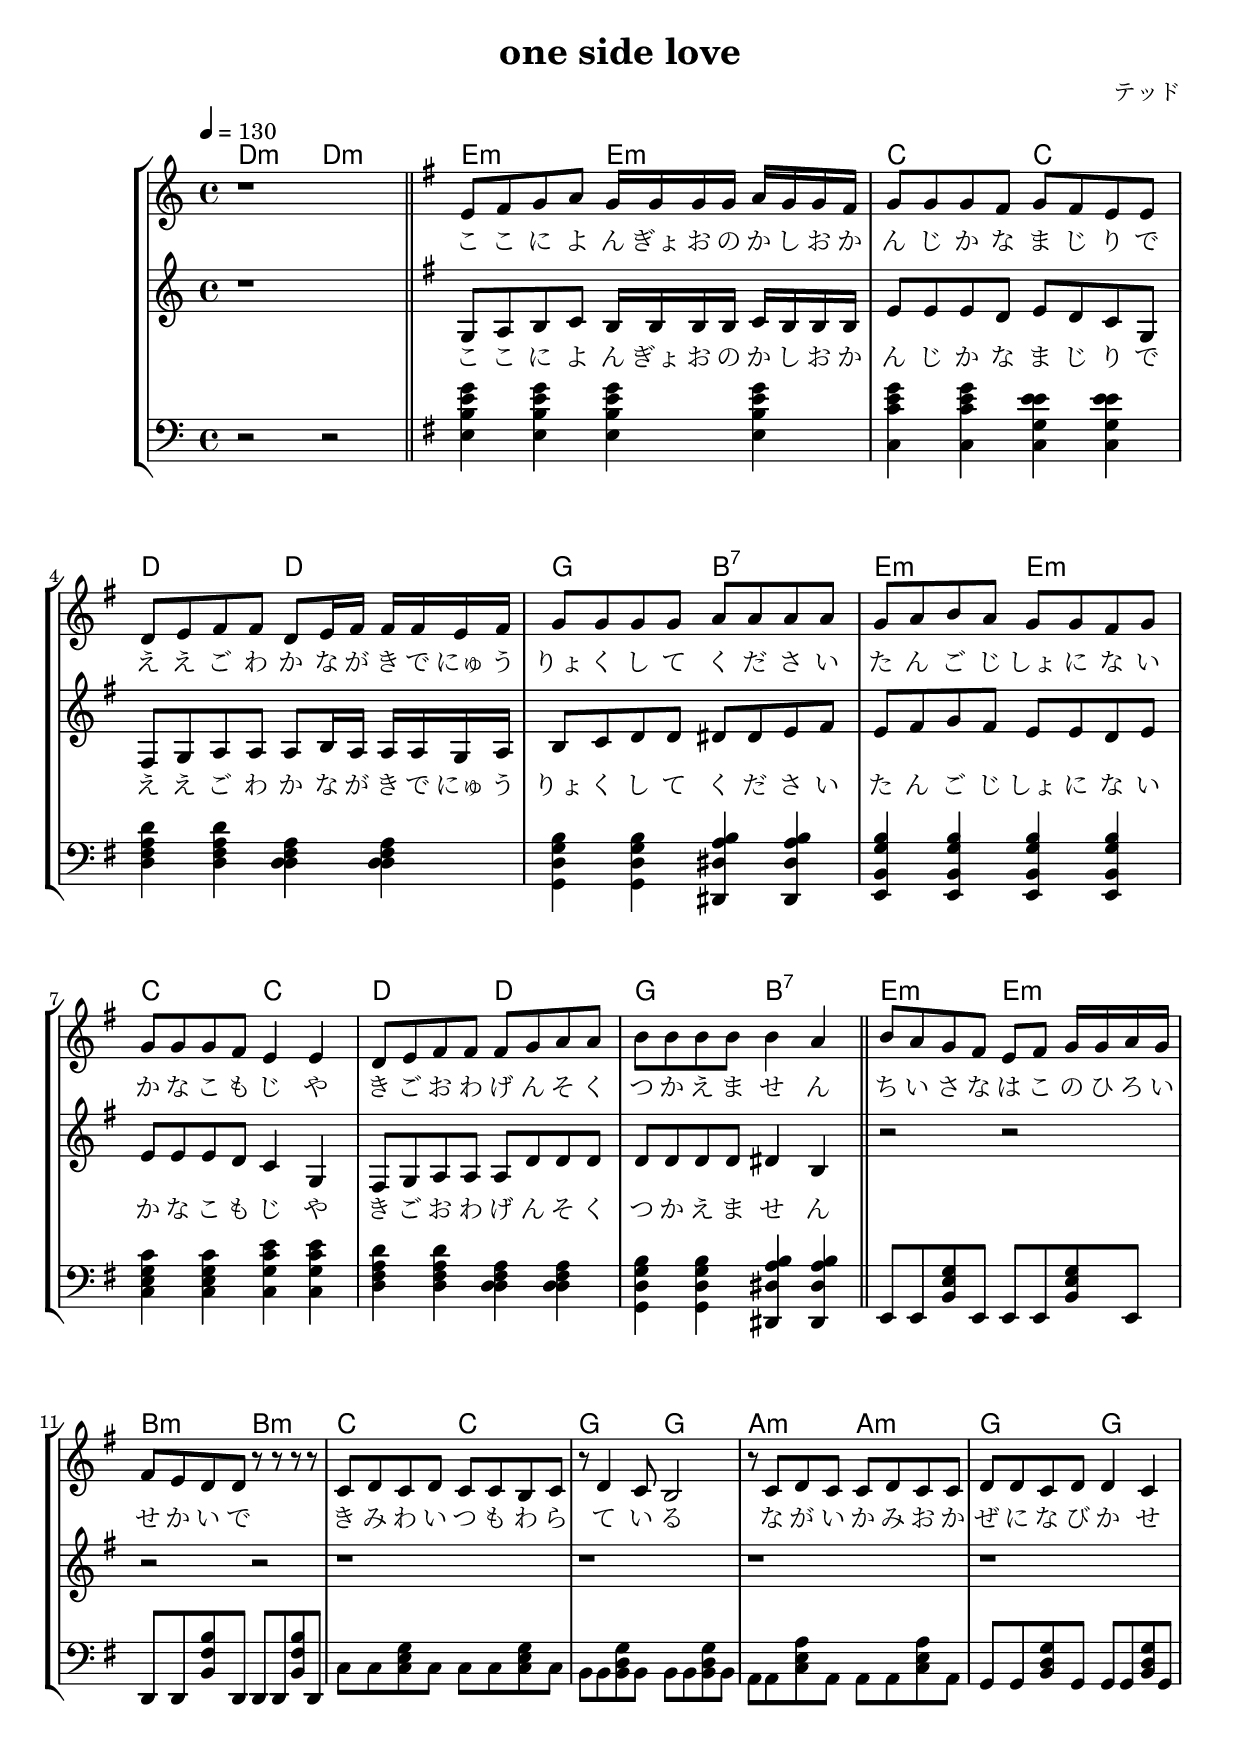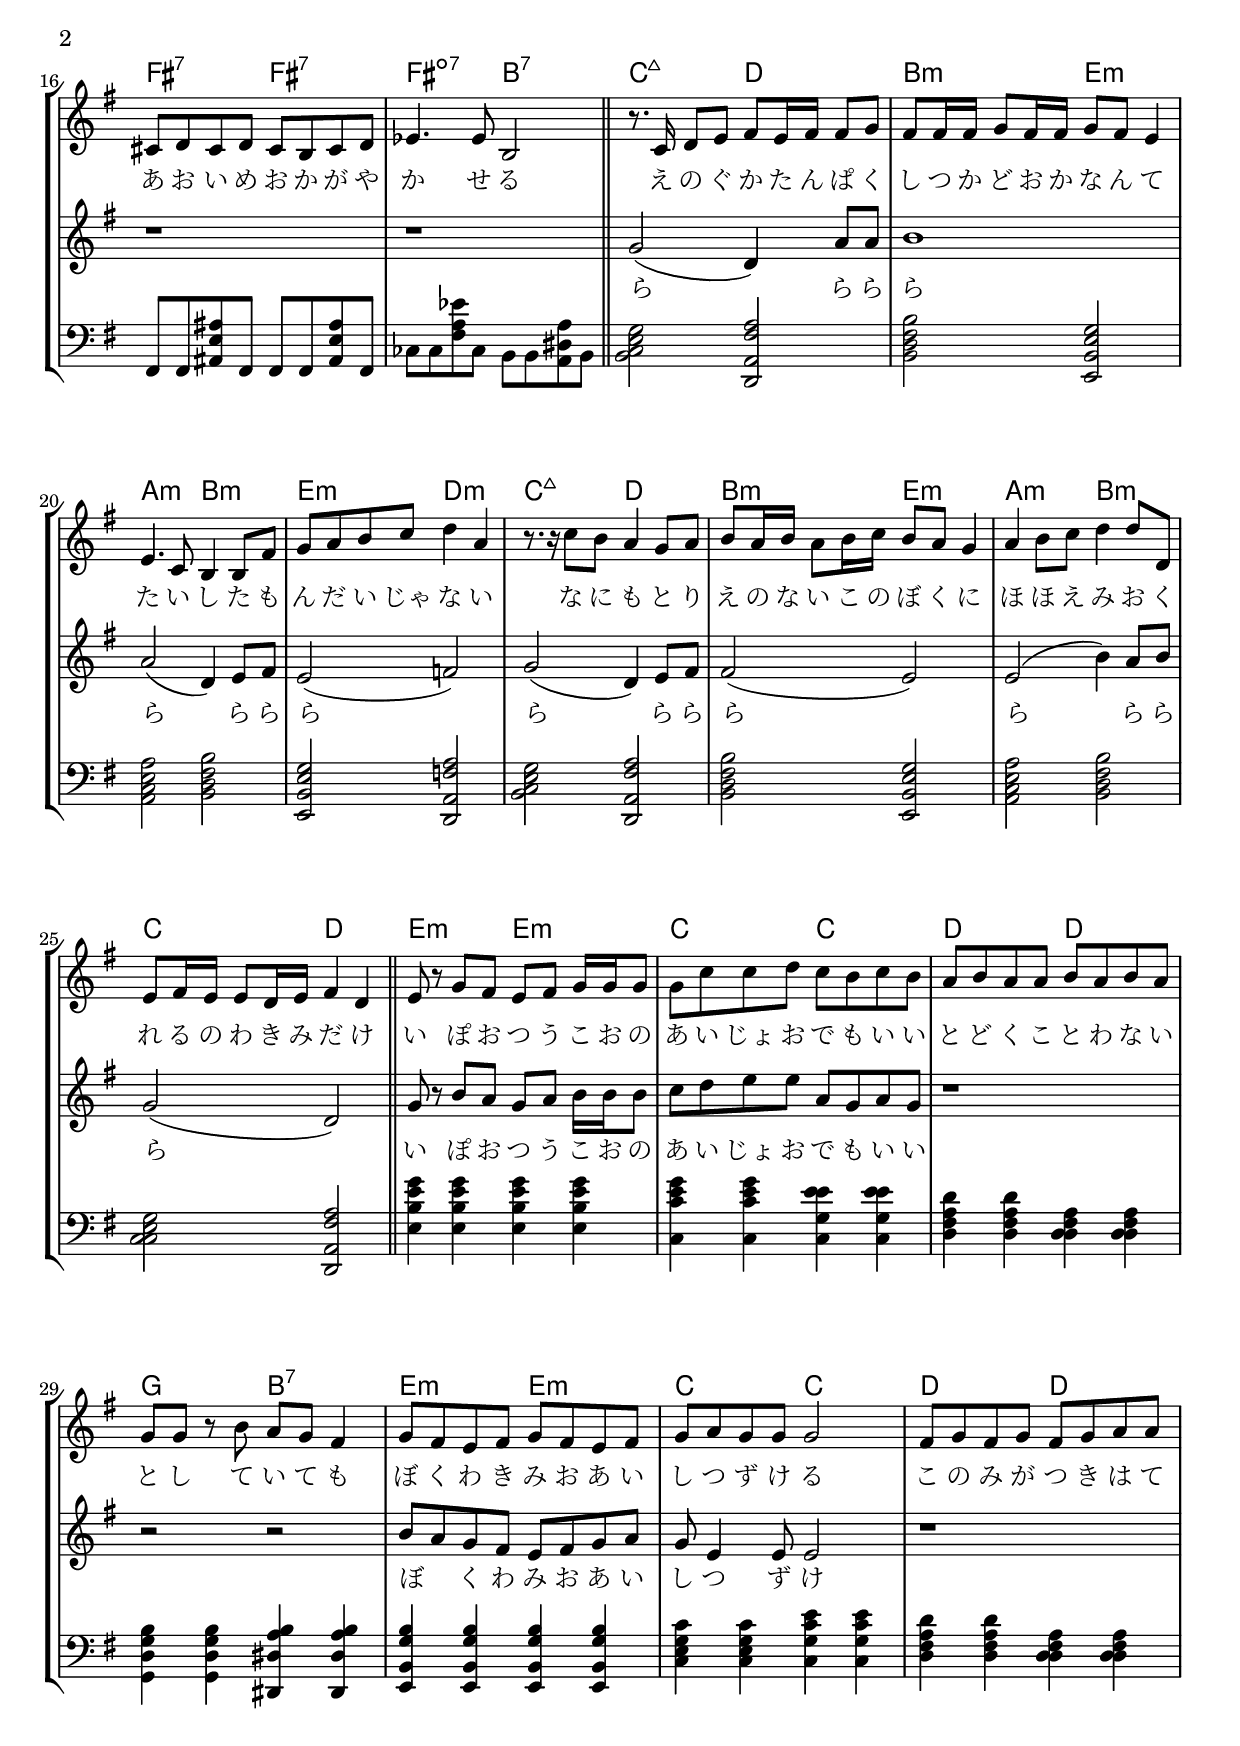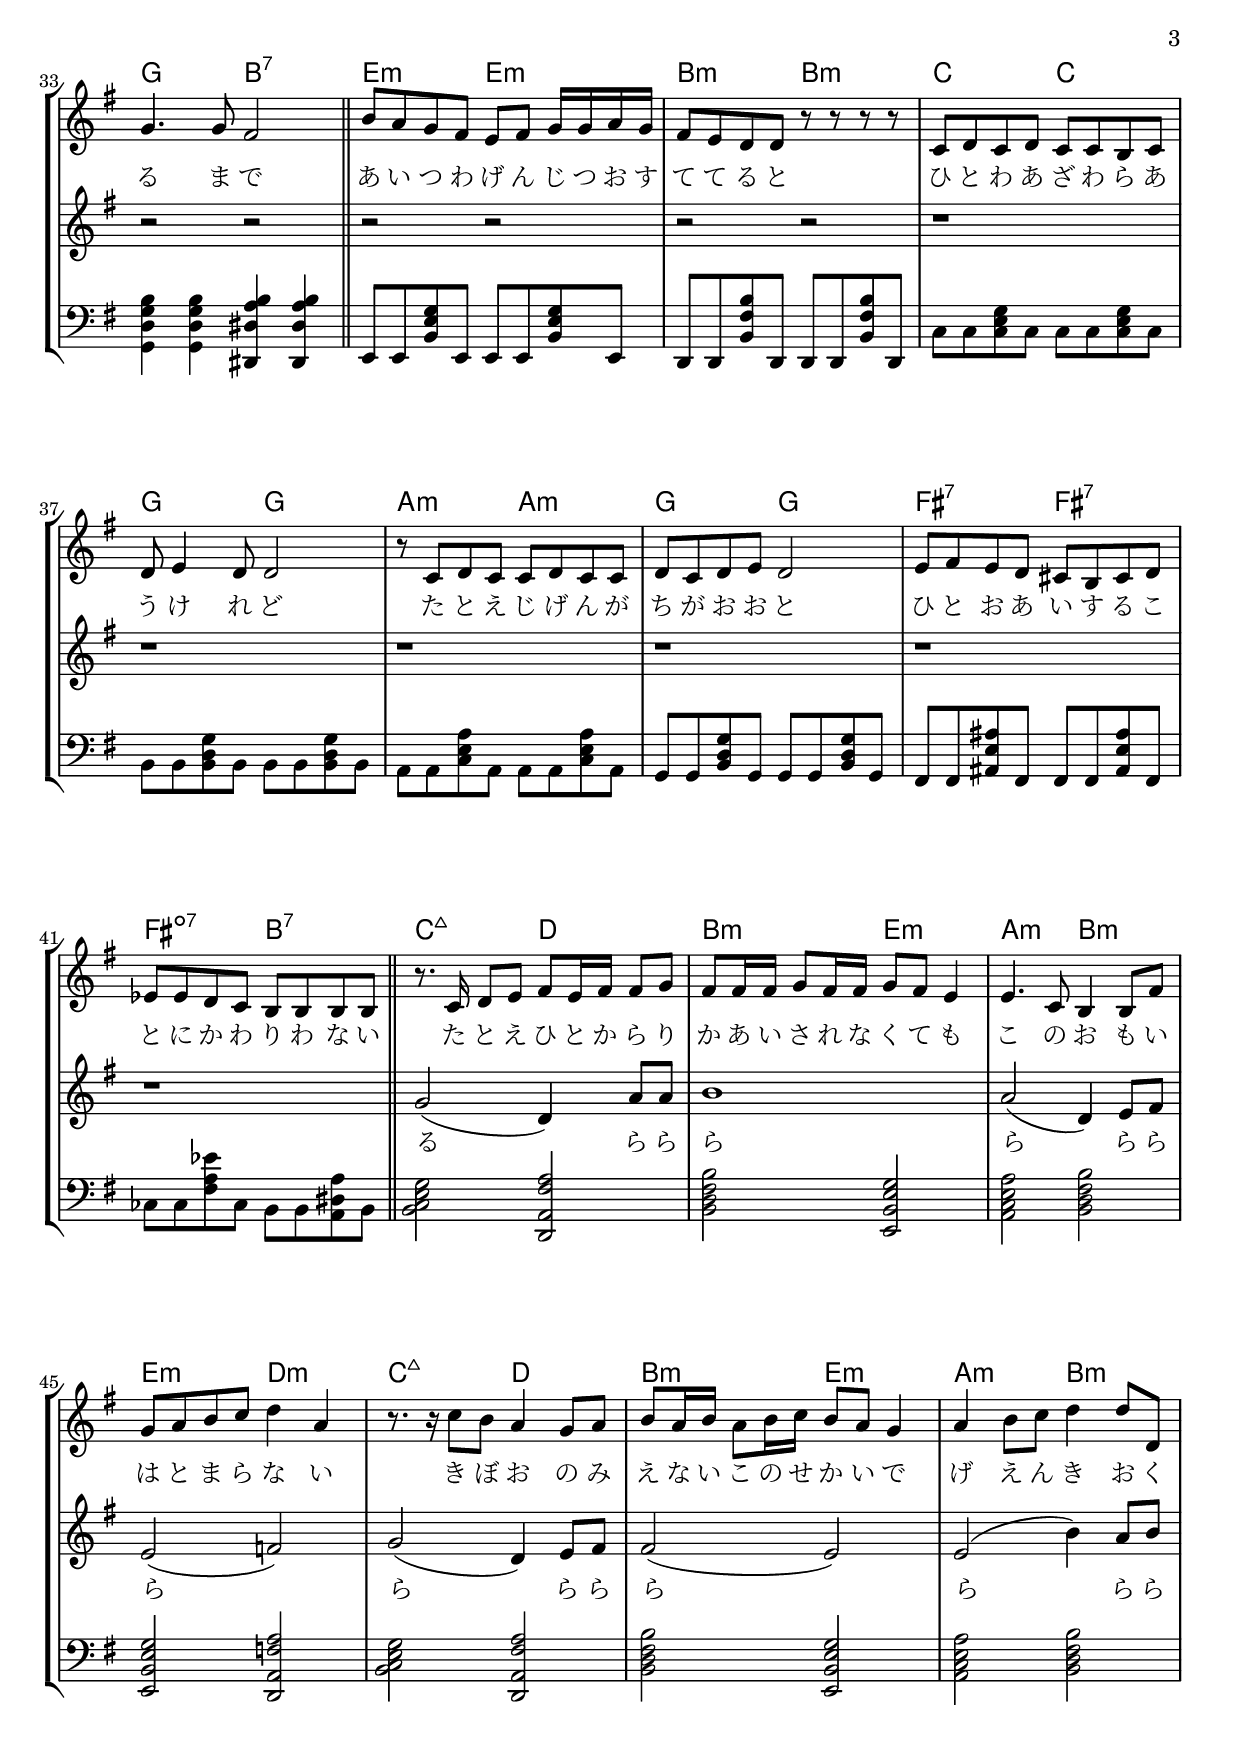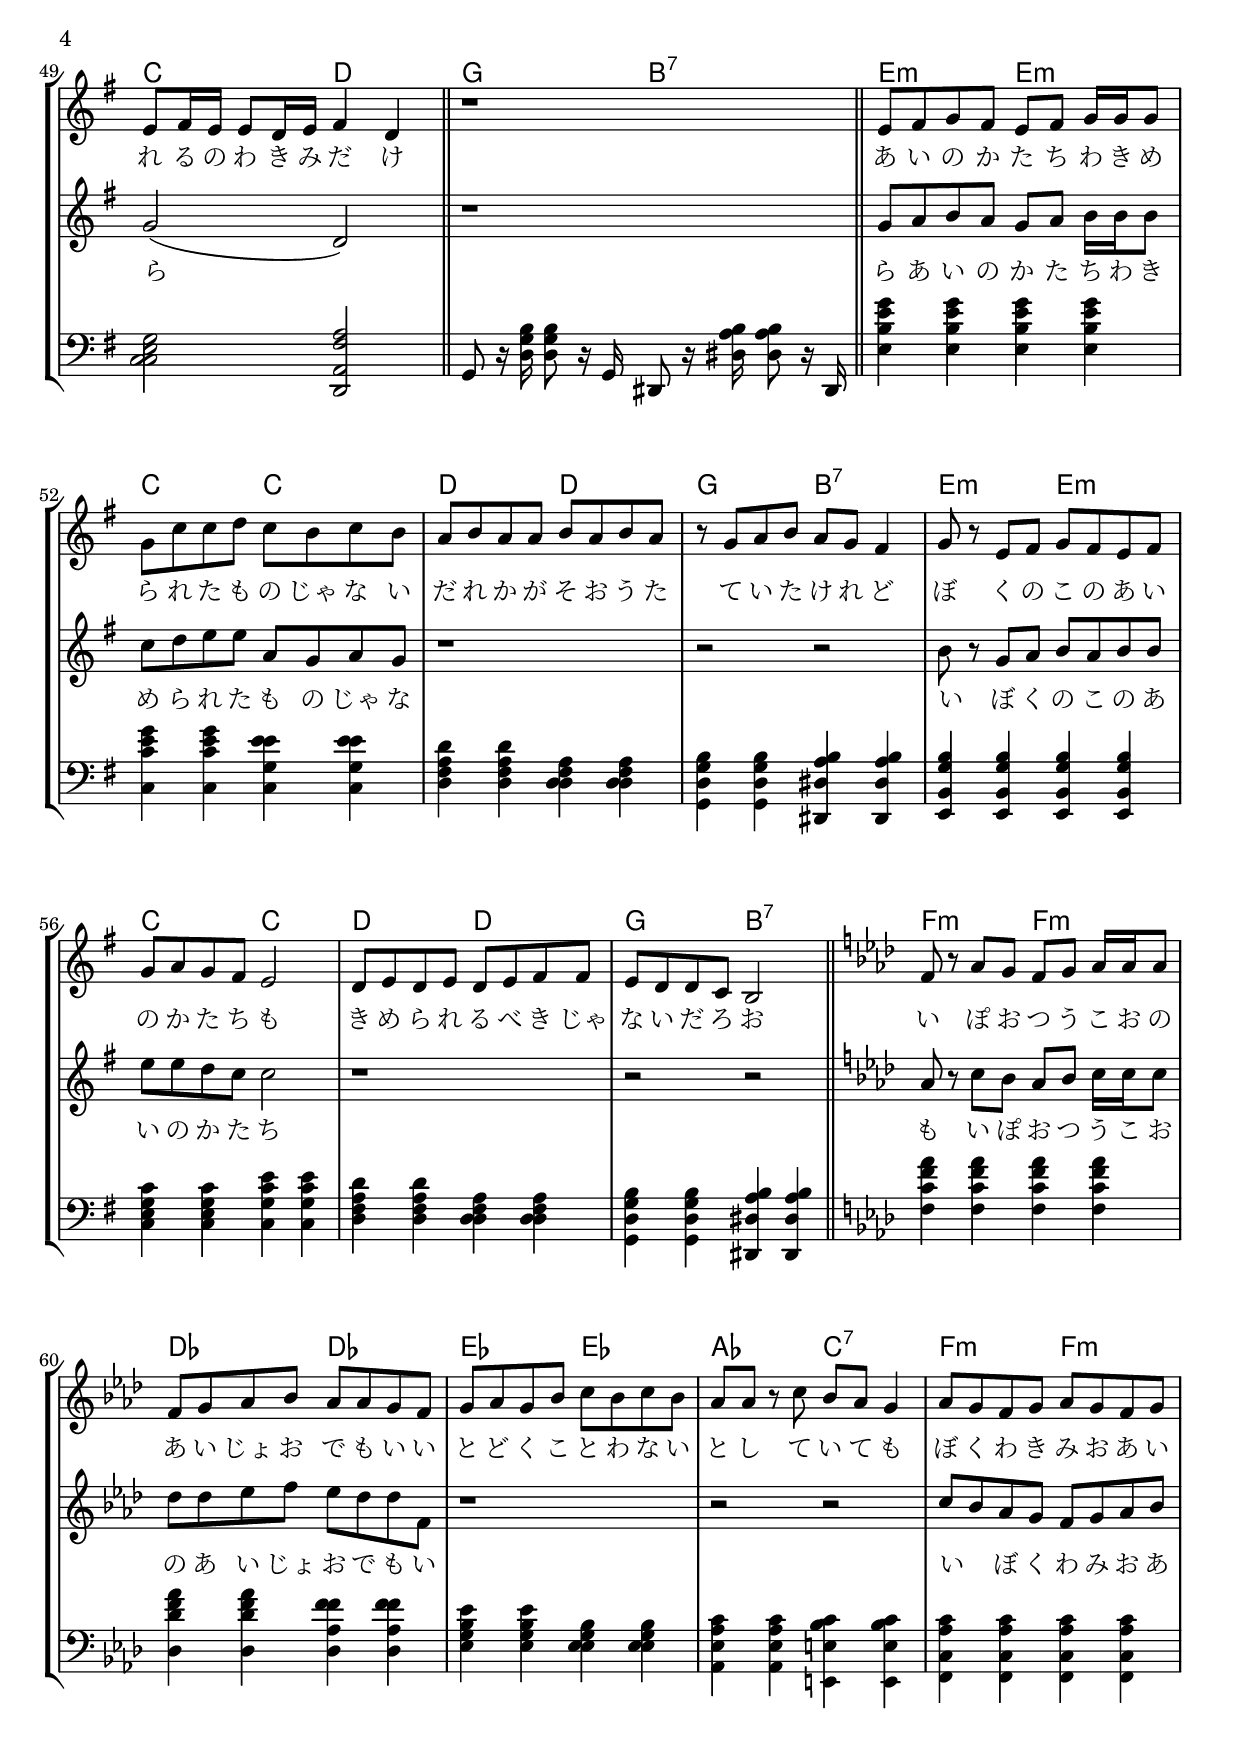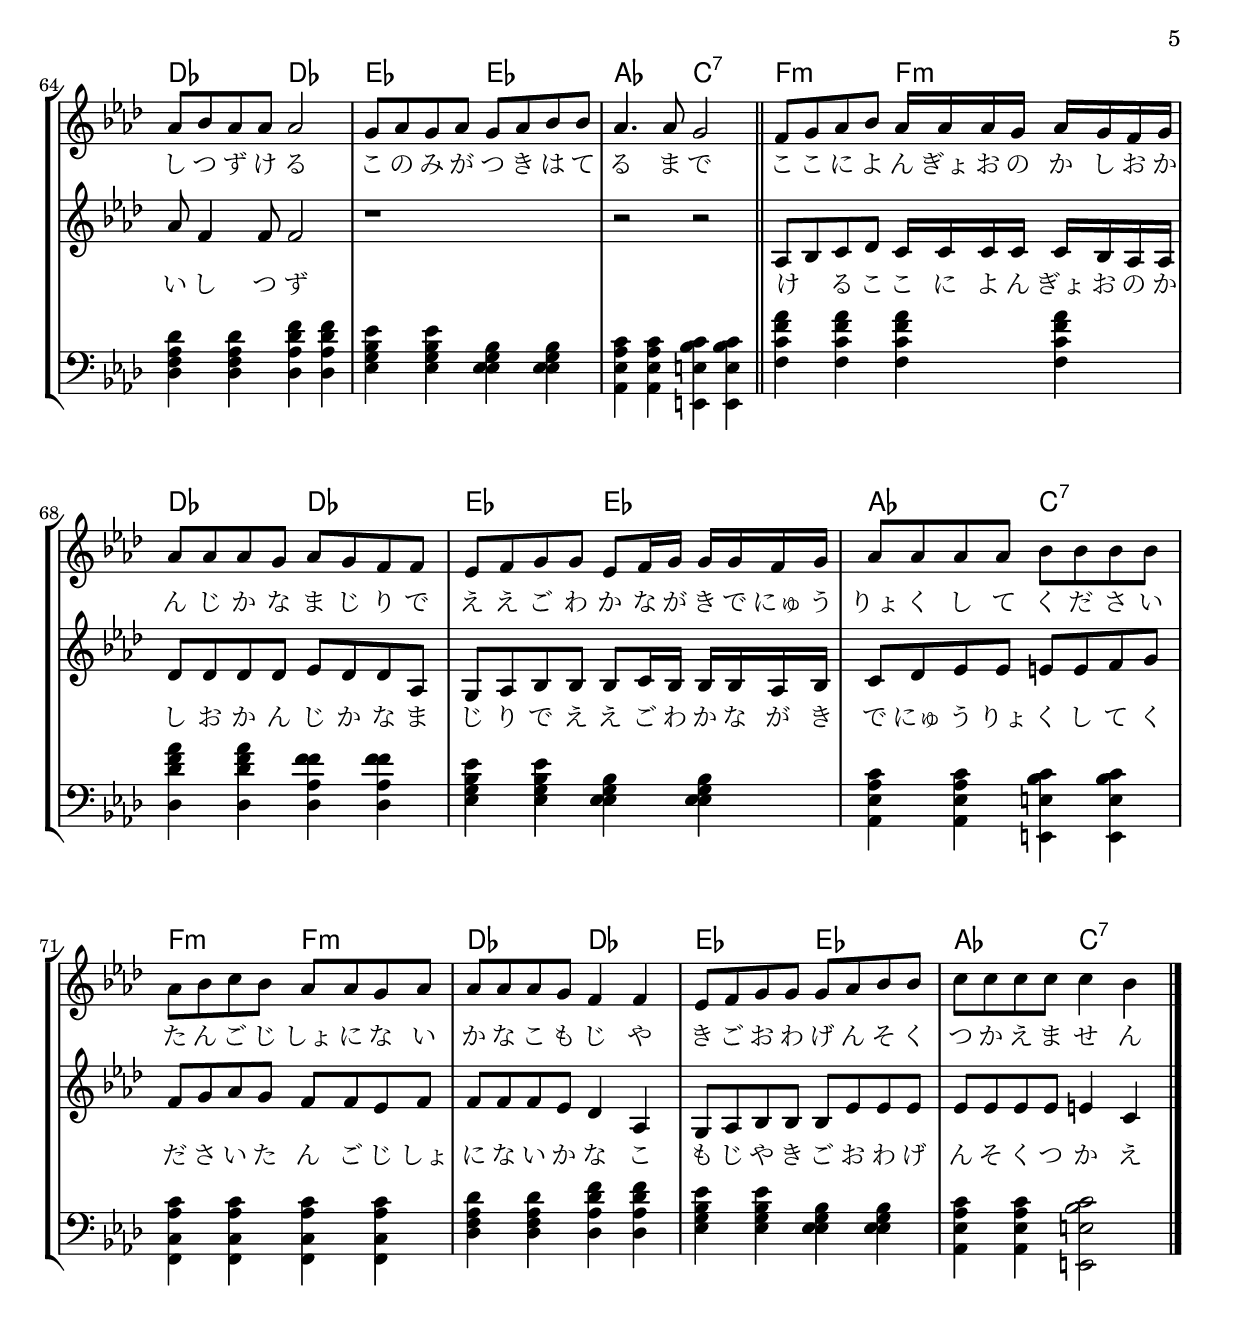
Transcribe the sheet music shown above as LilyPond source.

\version "2.12.1"

\header {
	title = \markup {"one side love"}
	composer = \markup \center-column {テッド}
}

harmony = \chordmode {
	d2:m d:m 

	e:m e:m c c d d g b:7 e:m e:m c c d d g b:7 

	e:m e:m b:m b:m c c g g a:m a:m g g fis:7 fis:7 fis:dim7 b:7 

	c:maj7 d b:m e:m a:m b:m e:m d:m c:maj7 d b:m e:m a:m b:m c d 

	e:m e:m c c d d g b:7 e:m e:m c c d d g b:7 

	e:m e:m b:m b:m c c g g a:m a:m g g fis:7 fis:7 fis:dim7 b:7 

	c:maj7 d b:m e:m a:m b:m e:m d:m c:maj7 d b:m e:m a:m b:m c d 

	g b:7 

	e:m e:m c c d d g b:7 e:m e:m c c d d g b:7 

	f:m f:m des des es es as c:7 f:m f:m des des es es as c:7 

	f:m f:m des des es es as c:7 f:m f:m des des es es as c:7 
}

melody = {
	\key c \major
	\tempo 4 = 130
	r1   
	\set Staff.midiInstrument = #"Dulcimer"
		\key g \major
e'8  fis'8  g'8  a'8  g'16  g'16  g'16  g'16  a'16  g'16  g'16  fis'16 
	g'8  g'8  g'8  fis'8  g'8  fis'8  e'8  e'8 
	d'8  e'8  fis'8  fis'8  d'8  e'16  fis'16  fis'16  fis'16  e'16  fis'16 
	g'8  g'8  g'8  g'8  a'8  a'8  a'8  a'8 
	g'8  a'8  b'8  a'8  g'8  g'8  fis'8  g'8 
	g'8  g'8  g'8  fis'8  e'4  e'4 
	d'8  e'8  fis'8  fis'8  fis'8  g'8  a'8  a'8 
	b'8  b'8  b'8  b'8  b'4  a'4
	\set Staff.midiInstrument = #"mmi0.42"
	b'8  a'8  g'8  fis'8  e'8  fis'8  g'16  g'16  a'16  g'16 
	fis'8  e'8  d'8  d'8  r8  r8  r8  r8 
	c'8  d'8  c'8  d'8  c'8  c'8  b8  c'8 
	r8  d'4  c'8  b2 
	r8  c'8  d'8  c'8  c'8  d'8  c'8  c'8 
	d'8  d'8  c'8  d'8  d'4  c'4 
	cis'8  d'8  cis'8  d'8  cis'8  b8  cis'8  d'8 
	es'4.  es'8  b2
	\set Staff.midiInstrument = #"mmi0.42"
	r8.  c'16  d'8  e'8  fis'8  e'16  fis'16  fis'8  g'8 
	fis'8  fis'16  fis'16  g'8  fis'16  fis'16  g'8  fis'8  e'4 
	e'4.  c'8  b4  b8  fis'8 
	g'8  a'8  b'8  c''8  d''4  a'4 
	r8.  r16  c''8  b'8  a'4  g'8  a'8 
	b'8  a'16  b'16  a'8  b'16  c''16  b'8  a'8  g'4 
	a'4  b'8  c''8  d''4  d''8  d'8 
	e'8  fis'16  e'16  e'8  d'16  e'16  fis'4  d'4
	\set Staff.midiInstrument = #"mmi0.42"
	e'8  r8  g'8  fis'8  e'8  fis'8  g'16  g'16  g'8 
	g'8  c''8  c''8  d''8  c''8  b'8  c''8  b'8 
	a'8  b'8  a'8  a'8  b'8  a'8  b'8  a'8 
	g'8  g'8  r8  b'8  a'8  g'8  fis'4 
	g'8  fis'8  e'8  fis'8  g'8  fis'8  e'8  fis'8 
	g'8  a'8  g'8  g'8  g'2 
	fis'8  g'8  fis'8  g'8  fis'8  g'8  a'8  a'8 
	g'4.  g'8  fis'2
	\set Staff.midiInstrument = #"mmi0.42"
	b'8  a'8  g'8  fis'8  e'8  fis'8  g'16  g'16  a'16  g'16 
	fis'8  e'8  d'8  d'8  r8  r8  r8  r8 
	c'8  d'8  c'8  d'8  c'8  c'8  b8  c'8 
	d'8  e'4  d'8  d'2 
	r8  c'8  d'8  c'8  c'8  d'8  c'8  c'8 
	d'8  c'8  d'8  e'8  d'2 
	e'8  fis'8  e'8  d'8  cis'8  b8  cis'8  d'8 
	es'8  es'8  d'8  c'8  b8  b8  b8  b8
	\set Staff.midiInstrument = #"mmi0.42"
	r8.  c'16  d'8  e'8  fis'8  e'16  fis'16  fis'8  g'8 
	fis'8  fis'16  fis'16  g'8  fis'16  fis'16  g'8  fis'8  e'4 
	e'4.  c'8  b4  b8  fis'8 
	g'8  a'8  b'8  c''8  d''4  a'4 
	r8.  r16  c''8  b'8  a'4  g'8  a'8 
	b'8  a'16  b'16  a'8  b'16  c''16  b'8  a'8  g'4 
	a'4  b'8  c''8  d''4  d''8  d'8 
	e'8  fis'16  e'16  e'8  d'16  e'16  fis'4  d'4
	r1   
	\set Staff.midiInstrument = #"mmi0.42"
	e'8  fis'8  g'8  fis'8  e'8  fis'8  g'16  g'16  g'8 
	g'8  c''8  c''8  d''8  c''8  b'8  c''8  b'8 
	a'8  b'8  a'8  a'8  b'8  a'8  b'8  a'8 
	r8  g'8  a'8  b'8  a'8  g'8  fis'4 
	g'8  r8  e'8  fis'8  g'8  fis'8  e'8  fis'8 
	g'8  a'8  g'8  fis'8  e'2 
	d'8  e'8  d'8  e'8  d'8  e'8  fis'8  fis'8 
	e'8  d'8  d'8  c'8  b2
	\set Staff.midiInstrument = #"mmi0.42"
		\key as \major
f'8  r8  as'8  g'8  f'8  g'8  as'16  as'16  as'8 
	f'8  g'8  as'8  bes'8  as'8  as'8  g'8  f'8 
	g'8  as'8  g'8  bes'8  c''8  bes'8  c''8  bes'8 
	as'8  as'8  r8  c''8  bes'8  as'8  g'4 
	as'8  g'8  f'8  g'8  as'8  g'8  f'8  g'8 
	as'8  bes'8  as'8  as'8  as'2 
	g'8  as'8  g'8  as'8  g'8  as'8  bes'8  bes'8 
	as'4.  as'8  g'2
	\set Staff.midiInstrument = #"Dulcimer"
	f'8  g'8  as'8  bes'8  as'16  as'16  as'16  g'16  as'16  g'16  f'16  g'16 
	as'8  as'8  as'8  g'8  as'8  g'8  f'8  f'8 
	es'8  f'8  g'8  g'8  es'8  f'16  g'16  g'16  g'16  f'16  g'16 
	as'8  as'8  as'8  as'8  bes'8  bes'8  bes'8  bes'8 
	as'8  bes'8  c''8  bes'8  as'8  as'8  g'8  as'8 
	as'8  as'8  as'8  g'8  f'4  f'4 
	es'8  f'8  g'8  g'8  g'8  as'8  bes'8  bes'8 
	c''8  c''8  c''8  c''8  c''4  bes'4
	\bar "|."
}

words = \lyricmode {
	
	こ  こ  に  よ  ん  ぎょ  お  の  か  し  お  か  ん  じ  か  な  ま  じ  り  で  え  え  ご  わ  か  な  が  き  で  にゅ  う  りょ  く  し  て  く  だ  さ  い  た  ん  ご  じ  しょ  に  な  い  か  な  こ  も  じ  や  き  ご  お  わ  げ  ん  そ  く  つ  か  え  ま  せ  ん  
	ち  い  さ  な  は  こ  の  ひ  ろ  い  せ  か  い  で  き  み  わ  い  つ  も  わ  ら  て  い  る  な  が  い  か  み  お  か  ぜ  に  な  び  か  せ  あ  お  い  め  お  か  が  や  か  せ  る  
	え  の  ぐ  か  た  ん  ぱ  く  し  つ  か  ど  お  か  な  ん  て  た  い  し  た  も  ん  だ  い  じゃ  な  い  な  に  も  と  り  え  の  な  い  こ  の  ぼ  く  に  ほ  ほ  え  み  お  く  れ  る  の  わ  き  み  だ  け  
	い  ぽ  お  つ  う  こ  お  の  あ  い  じょ  お  で  も  い  い  と  ど  く  こ  と  わ  な  い  と  し  て  い  て  も  ぼ  く  わ  き  み  お  あ  い  し  つ  ず  け  る  こ  の  み  が  つ  き  は  て  る  ま  で  
	あ  い  つ  わ  げ  ん  じ  つ  お  す  て  て  る  と  ひ  と  わ  あ  ざ  わ  ら  あ  う  け  れ  ど  た  と  え  じ  げ  ん  が  ち  が  お  お  と  ひ  と  お  あ  い  す  る  こ  と  に  か  わ  り  わ  な  い  
	た  と  え  ひ  と  か  ら  り  か  あ  い  さ  れ  な  く  て  も  こ  の  お  も  い  は  と  ま  ら  な  い  き  ぼ  お  の  み  え  な  い  こ  の  せ  か  い  で  げ  え  ん  き  お  く  れ  る  の  わ  き  み  だ  け  
	
	あ  い  の  か  た  ち  わ  き  め  ら  れ  た  も  の  じゃ  な  い  だ  れ  か  が  そ  お  う  た  て  い  た  け  れ  ど  ぼ  く  の  こ  の  あ  い  の  か  た  ち  も  き  め  ら  れ  る  べ  き  じゃ  な  い  だ  ろ  お  
	い  ぽ  お  つ  う  こ  お  の  あ  い  じょ  お  で  も  い  い  と  ど  く  こ  と  わ  な  い  と  し  て  い  て  も  ぼ  く  わ  き  み  お  あ  い  し  つ  ず  け  る  こ  の  み  が  つ  き  は  て  る  ま  で  
	こ  こ  に  よ  ん  ぎょ  お  の  か  し  お  か  ん  じ  か  な  ま  じ  り  で  え  え  ご  わ  か  な  が  き  で  にゅ  う  りょ  く  し  て  く  だ  さ  い  た  ん  ご  じ  しょ  に  な  い  か  な  こ  も  じ  や  き  ご  お  わ  げ  ん  そ  く  つ  か  え  ま  せ  ん  
}

secondmelody = {
	\key c \major
	\tempo 4 = 130
	r1   
	\set Staff.midiInstrument = #"Dulcimer"
		\key g \major
g8  a8  b8  c'8  b16  b16  b16  b16  c'16  b16  b16  b16 
	e'8  e'8  e'8  d'8  e'8  d'8  c'8  g8 
	fis8  g8  a8  a8  a8  b16  a16  a16  a16  g16  a16 
	b8  c'8  d'8  d'8  dis'8  dis'8  e'8  fis'8 
	e'8  fis'8  g'8  fis'8  e'8  e'8  d'8  e'8 
	e'8  e'8  e'8  d'8  c'4  g4 
	fis8  g8  a8  a8  a8  d'8  d'8  d'8 
	d'8  d'8  d'8  d'8  dis'4  b4
	\set Staff.midiInstrument = #"mmi0.42"
	r2  r2~ 
	r2  r2
	r1 r1 r1 r1 r1 r1 	\set Staff.midiInstrument = #"Violin"
	g'2  (d'4)  a'8  a'8 
	b'1 
	a'2  (d'4)  e'8  fis'8 
	e'2  (f'2) 
	g'2  (d'4)  e'8  fis'8 
	fis'2  (e'2) 
	e'2  (b'4)  a'8  b'8 
	g'2  (d'2)
	\set Staff.midiInstrument = #"fss0.35"
	g'8  r8  b'8  a'8  g'8  a'8  b'16  b'16  b'8 
	c''8  d''8  e''8  e''8  a'8  g'8  a'8  g'8 
	r1~ 
	r2  r2 
	b'8  a'8  g'8  fis'8  e'8  fis'8  g'8  a'8 
	g'8  e'4  e'8  e'2 
	r1~ 
	r2  r2
	\set Staff.midiInstrument = #"mmi0.42"
	r2  r2~ 
	r2  r2
	r1 r1 r1 r1 r1 r1 	\set Staff.midiInstrument = #"Violin"
	g'2  (d'4)  a'8  a'8 
	b'1 
	a'2  (d'4)  e'8  fis'8 
	e'2  (f'2) 
	g'2  (d'4)  e'8  fis'8 
	fis'2  (e'2) 
	e'2  (b'4)  a'8  b'8 
	g'2  (d'2)
	r1   
	\set Staff.midiInstrument = #"fss0.35"
	g'8  a'8  b'8  a'8  g'8  a'8  b'16  b'16  b'8 
	c''8  d''8  e''8  e''8  a'8  g'8  a'8  g'8 
	r1~ 
	r2  r2 
	b'8  r8  g'8  a'8  b'8  a'8  b'8  b'8 
	e''8  e''8  d''8  c''8  c''2 
	r1 
	r2  r2
	\set Staff.midiInstrument = #"fss0.35"
		\key as \major
as'8  r8  c''8  bes'8  as'8  bes'8  c''16  c''16  c''8 
	des''8  des''8  es''8  f''8  es''8  des''8  des''8  f'8 
	r1~ 
	r2  r2 
	c''8  bes'8  as'8  g'8  f'8  g'8  as'8  bes'8 
	as'8  f'4  f'8  f'2 
	r1~ 
	r2  r2
	\set Staff.midiInstrument = #"Dulcimer"
	as8  bes8  c'8  des'8  c'16  c'16  c'16  c'16  c'16  bes16  as16  as16 
	des'8  des'8  des'8  des'8  es'8  des'8  des'8  as8 
	g8  as8  bes8  bes8  bes8  c'16  bes16  bes16  bes16  as16  bes16 
	c'8  des'8  es'8  es'8  e'8  e'8  f'8  g'8 
	f'8  g'8  as'8  g'8  f'8  f'8  es'8  f'8 
	f'8  f'8  f'8  es'8  des'4  as4 
	g8  as8  bes8  bes8  bes8  es'8  es'8  es'8 
	es'8  es'8  es'8  es'8  e'4  c'4
	\bar "|."
}

secondwords = \lyricmode {
	
	こ  こ  に  よ  ん  ぎょ  お  の  か  し  お  か  ん  じ  か  な  ま  じ  り  で  え  え  ご  わ  か  な  が  き  で  にゅ  う  りょ  く  し  て  く  だ  さ  い  た  ん  ご  じ  しょ  に  な  い  か  な  こ  も  じ  や  き  ご  お  わ  げ  ん  そ  く  つ  か  え  ま  せ  ん  
	
	ら  ら  ら  ら  ら  ら  ら  ら  ら  ら  ら  ら  ら  ら  ら  ら  
	い  ぽ  お  つ  う  こ  お  の  あ  い  じょ  お  で  も  い  い  ぼ  く  わ  み  お  あ  い  し  つ  ず  け  る  
	
	ら  ら  ら  ら  ら  ら  ら  ら  ら  ら  ら  ら  ら  ら  ら  ら  
	
	あ  い  の  か  た  ち  わ  き  め  ら  れ  た  も  の  じゃ  な  い  ぼ  く  の  こ  の  あ  い  の  か  た  ち  も  
	い  ぽ  お  つ  う  こ  お  の  あ  い  じょ  お  で  も  い  い  ぼ  く  わ  み  お  あ  い  し  つ  ず  け  る  
	こ  こ  に  よ  ん  ぎょ  お  の  か  し  お  か  ん  じ  か  な  ま  じ  り  で  え  え  ご  わ  か  な  が  き  で  にゅ  う  りょ  く  し  て  く  だ  さ  い  た  ん  ご  じ  しょ  に  な  い  か  な  こ  も  じ  や  き  ご  お  わ  げ  ん  そ  く  つ  か  え  ま  せ  ん  
}

tempochange = {
	\tempo 4 = 130
	r1 \bar "||"
	\tempo 4 = 130
	r1 | r1 | r1 | r1 | r1 | r1 | r1 | r1 \bar "||"
	\tempo 4 = 130
	r1 | r1 | r1 | r1 | r1 | r1 | r1 | r1 \bar "||"
	\tempo 4 = 130
	r1 | r1 | r1 | r1 | r1 | r1 | r1 | r1 \bar "||"
	\tempo 4 = 130
	r1 | r1 | r1 | r1 | r1 | r1 | r1 | r1 \bar "||"
	\tempo 4 = 130
	r1 | r1 | r1 | r1 | r1 | r1 | r1 | r1 \bar "||"
	\tempo 4 = 130
	r1 | r1 | r1 | r1 | r1 | r1 | r1 | r1 \bar "||"
	\tempo 4 = 130
	r1 \bar "||"
	\tempo 4 = 130
	r1 | r1 | r1 | r1 | r1 | r1 | r1 | r1 \bar "||"
	\tempo 4 = 130
	r1 | r1 | r1 | r1 | r1 | r1 | r1 | r1 \bar "||"
	\tempo 4 = 130
	r1 | r1 | r1 | r1 | r1 | r1 | r1 | r1 \bar "|."
}

mainacc = {
	\clef bass
	\set Staff.midiInstrument = #"Acoustic grand"
	\key c \major
	\tempo 4 = 130
	r2
	r2
	\bar "||"

	\set Staff.midiInstrument = #"Dulcimer"
	\key g \major
	<e b e' g'>4 <e b e' g'>4
	<e b e' g'>4 <e b e' g'>4
	<c c' e' g'>4 <c c' e' g'>4
	<c g e' e'>4 <c g e' e'>4
	<d fis a d'>4 <d fis a d'>4
	<d d fis a>4 <d d fis a>4
	<g, d g b>4 <g, d g b>4
	<dis, dis a b>4 <dis, dis a b>4
	<e, b, g b>4 <e, b, g b>4
	<e, b, g b>4 <e, b, g b>4
	<c e g c'>4 <c e g c'>4
	<c g c' e'>4 <c g c' e'>4
	<d fis a d'>4 <d fis a d'>4
	<d d fis a>4 <d d fis a>4
	<g, d g b>4 <g, d g b>4
	<dis, dis a b>4 <dis, dis a b>4
	\bar "||"

	\set Staff.midiInstrument = #"Acoustic grand"
	e,8 e,8 <b, e g>8 e,8
	e,8 e,8 <b, e g>8 e,8
	d,8 d,8 <b, fis b>8 d,8
	d,8 d,8 <b, fis b>8 d,8
	c8 c8 <c e g>8 c8
	c8 c8 <c e g>8 c8
	b,8 b,8 <b, d g>8 b,8
	b,8 b,8 <b, d g>8 b,8
	a,8 a,8 <c e a>8 a,8
	a,8 a,8 <c e a>8 a,8
	g,8 g,8 <b, d g>8 g,8
	g,8 g,8 <b, d g>8 g,8
	fis,8 fis,8 <ais, e ais>8 fis,8
	fis,8 fis,8 <ais, e ais>8 fis,8
	ces8 ces8 <fis a es'>8 ces8
	b,8 b,8 <a, dis a>8 b,8
	\bar "||"

	\set Staff.midiInstrument = #"Electric Guitar (clean)"
	<c b, e g>2
	<d, a, fis a>2
	<b, d fis b>2
	<e, b, e g>2
	<a, c e a>2
	<b, d fis b>2
	<e, b, e g>2
	<d, a, f a>2
	<c b, e g>2
	<d, a, fis a>2
	<b, d fis b>2
	<e, b, e g>2
	<a, c e a>2
	<b, d fis b>2
	<c c e g>2
	<d, a, fis a>2
	\bar "||"

	\set Staff.midiInstrument = #"Dulcimer"
	<e b e' g'>4 <e b e' g'>4
	<e b e' g'>4 <e b e' g'>4
	<c c' e' g'>4 <c c' e' g'>4
	<c g e' e'>4 <c g e' e'>4
	<d fis a d'>4 <d fis a d'>4
	<d d fis a>4 <d d fis a>4
	<g, d g b>4 <g, d g b>4
	<dis, dis a b>4 <dis, dis a b>4
	<e, b, g b>4 <e, b, g b>4
	<e, b, g b>4 <e, b, g b>4
	<c e g c'>4 <c e g c'>4
	<c g c' e'>4 <c g c' e'>4
	<d fis a d'>4 <d fis a d'>4
	<d d fis a>4 <d d fis a>4
	<g, d g b>4 <g, d g b>4
	<dis, dis a b>4 <dis, dis a b>4
	\bar "||"

	\set Staff.midiInstrument = #"Acoustic grand"
	e,8 e,8 <b, e g>8 e,8
	e,8 e,8 <b, e g>8 e,8
	d,8 d,8 <b, fis b>8 d,8
	d,8 d,8 <b, fis b>8 d,8
	c8 c8 <c e g>8 c8
	c8 c8 <c e g>8 c8
	b,8 b,8 <b, d g>8 b,8
	b,8 b,8 <b, d g>8 b,8
	a,8 a,8 <c e a>8 a,8
	a,8 a,8 <c e a>8 a,8
	g,8 g,8 <b, d g>8 g,8
	g,8 g,8 <b, d g>8 g,8
	fis,8 fis,8 <ais, e ais>8 fis,8
	fis,8 fis,8 <ais, e ais>8 fis,8
	ces8 ces8 <fis a es'>8 ces8
	b,8 b,8 <a, dis a>8 b,8
	\bar "||"

	\set Staff.midiInstrument = #"Electric Guitar (clean)"
	<c b, e g>2
	<d, a, fis a>2
	<b, d fis b>2
	<e, b, e g>2
	<a, c e a>2
	<b, d fis b>2
	<e, b, e g>2
	<d, a, f a>2
	<c b, e g>2
	<d, a, fis a>2
	<b, d fis b>2
	<e, b, e g>2
	<a, c e a>2
	<b, d fis b>2
	<c c e g>2
	<d, a, fis a>2
	\bar "||"

	\set Staff.midiInstrument = #"Synth Bass 1"
	g,8 r16 <d g b>16 <d g b>8 r16 g,16
	dis,8 r16 <dis a b>16 <dis a b>8 r16 dis,16
	\bar "||"

	\set Staff.midiInstrument = #"Dulcimer"
	<e b e' g'>4 <e b e' g'>4
	<e b e' g'>4 <e b e' g'>4
	<c c' e' g'>4 <c c' e' g'>4
	<c g e' e'>4 <c g e' e'>4
	<d fis a d'>4 <d fis a d'>4
	<d d fis a>4 <d d fis a>4
	<g, d g b>4 <g, d g b>4
	<dis, dis a b>4 <dis, dis a b>4
	<e, b, g b>4 <e, b, g b>4
	<e, b, g b>4 <e, b, g b>4
	<c e g c'>4 <c e g c'>4
	<c g c' e'>4 <c g c' e'>4
	<d fis a d'>4 <d fis a d'>4
	<d d fis a>4 <d d fis a>4
	<g, d g b>4 <g, d g b>4
	<dis, dis a b>4 <dis, dis a b>4
	\bar "||"

	\set Staff.midiInstrument = #"Dulcimer"
	\key as \major
	<f c' f' as'>4 <f c' f' as'>4
	<f c' f' as'>4 <f c' f' as'>4
	<des des' f' as'>4 <des des' f' as'>4
	<des as f' f'>4 <des as f' f'>4
	<es g bes es'>4 <es g bes es'>4
	<es es g bes>4 <es es g bes>4
	<as, es as c'>4 <as, es as c'>4
	<e, e bes c'>4 <e, e bes c'>4
	<f, c as c'>4 <f, c as c'>4
	<f, c as c'>4 <f, c as c'>4
	<des f as des'>4 <des f as des'>4
	<des as des' f'>4 <des as des' f'>4
	<es g bes es'>4 <es g bes es'>4
	<es es g bes>4 <es es g bes>4
	<as, es as c'>4 <as, es as c'>4
	<e, e bes c'>4 <e, e bes c'>4
	\bar "||"

	\set Staff.midiInstrument = #"Dulcimer"
	<f c' f' as'>4 <f c' f' as'>4
	<f c' f' as'>4 <f c' f' as'>4
	<des des' f' as'>4 <des des' f' as'>4
	<des as f' f'>4 <des as f' f'>4
	<es g bes es'>4 <es g bes es'>4
	<es es g bes>4 <es es g bes>4
	<as, es as c'>4 <as, es as c'>4
	<e, e bes c'>4 <e, e bes c'>4
	<f, c as c'>4 <f, c as c'>4
	<f, c as c'>4 <f, c as c'>4
	<des f as des'>4 <des f as des'>4
	<des as des' f'>4 <des as des' f'>4
	<es g bes es'>4 <es g bes es'>4
	<es es g bes>4 <es es g bes>4
	<as, es as c'>4 <as, es as c'>4
	<e, e bes c'>2
	\bar "|."
}

subacc = {
	\clef bass
	\set Staff.midiInstrument = #"Acoustic grand"
	\key c \major
	\tempo 4 = 130
	r2
	r2
	\bar "||"

	\set Staff.midiInstrument = #"Acoustic Guitar (steel)"
	\key g \major
	e8 b8 e'8 g'8
	e8 b8 e'8 g'8
	c8 c'8 e'8 g'8
	c8 g8 e'8 e'8
	d8 fis8 a8 d'8
	d8 d8 fis8 a8
	g,8 d8 g8 b8
	dis,8 dis8 a8 b8
	e,8 b,8 g8 b8
	e,8 b,8 g8 b8
	c8 e8 g8 c'8
	c8 g8 c'8 e'8
	d8 fis8 a8 d'8
	d8 d8 fis8 a8
	g,8 d8 g8 b8
	dis,8 dis8 a8 b8
	\bar "||"

	\set Staff.midiInstrument = #"Overdriven Guitar"
	e,8 e,8 <b, e g>8 e,8
	e,8 e,8 <b, e g>8 e,8
	d,8 d,8 <b, fis b>8 d,8
	d,8 d,8 <b, fis b>8 d,8
	c8 c8 <c e g>8 c8
	c8 c8 <c e g>8 c8
	b,8 b,8 <b, d g>8 b,8
	b,8 b,8 <b, d g>8 b,8
	a,8 a,8 <c e a>8 a,8
	a,8 a,8 <c e a>8 a,8
	g,8 g,8 <b, d g>8 g,8
	g,8 g,8 <b, d g>8 g,8
	fis,8 fis,8 <ais, e ais>8 fis,8
	fis,8 fis,8 <ais, e ais>8 fis,8
	ces8 ces8 <fis a es'>8 ces8
	b,8 b,8 <a, dis a>8 b,8
	\bar "||"

	\set Staff.midiInstrument = #"Pad 3 (polysynth)"
	<c b, e g>2
	<d, a, fis a>2
	<b, d fis b>2
	<e, b, e g>2
	<a, c e a>2
	<b, d fis b>2
	<e, b, e g>2
	<d, a, f a>2
	<c b, e g>2
	<d, a, fis a>2
	<b, d fis b>2
	<e, b, e g>2
	<a, c e a>2
	<b, d fis b>2
	<c c e g>2
	<d, a, fis a>2
	\bar "||"

	\set Staff.midiInstrument = #"Acoustic Guitar (steel)"
	e8 b8 e'8 g'8
	e8 b8 e'8 g'8
	c8 c'8 e'8 g'8
	c8 g8 e'8 e'8
	d8 fis8 a8 d'8
	d8 d8 fis8 a8
	g,8 d8 g8 b8
	dis,8 dis8 a8 b8
	e,8 b,8 g8 b8
	e,8 b,8 g8 b8
	c8 e8 g8 c'8
	c8 g8 c'8 e'8
	d8 fis8 a8 d'8
	d8 d8 fis8 a8
	g,8 d8 g8 b8
	dis,8 dis8 a8 b8
	\bar "||"

	\set Staff.midiInstrument = #"Overdriven Guitar"
	e,8 e,8 <b, e g>8 e,8
	e,8 e,8 <b, e g>8 e,8
	d,8 d,8 <b, fis b>8 d,8
	d,8 d,8 <b, fis b>8 d,8
	c8 c8 <c e g>8 c8
	c8 c8 <c e g>8 c8
	b,8 b,8 <b, d g>8 b,8
	b,8 b,8 <b, d g>8 b,8
	a,8 a,8 <c e a>8 a,8
	a,8 a,8 <c e a>8 a,8
	g,8 g,8 <b, d g>8 g,8
	g,8 g,8 <b, d g>8 g,8
	fis,8 fis,8 <ais, e ais>8 fis,8
	fis,8 fis,8 <ais, e ais>8 fis,8
	ces8 ces8 <fis a es'>8 ces8
	b,8 b,8 <a, dis a>8 b,8
	\bar "||"

	\set Staff.midiInstrument = #"Pad 3 (polysynth)"
	<c b, e g>2
	<d, a, fis a>2
	<b, d fis b>2
	<e, b, e g>2
	<a, c e a>2
	<b, d fis b>2
	<e, b, e g>2
	<d, a, f a>2
	<c b, e g>2
	<d, a, fis a>2
	<b, d fis b>2
	<e, b, e g>2
	<a, c e a>2
	<b, d fis b>2
	<c c e g>2
	<d, a, fis a>2
	\bar "||"

	\set Staff.midiInstrument = #"Acoustic Guitar (steel)"
	g,8 d8 g8 b8
	dis,8 dis8 a8 b8
	\bar "||"

	\set Staff.midiInstrument = #"Acoustic Guitar (steel)"
	e8 b8 e'8 g'8
	e8 b8 e'8 g'8
	c8 c'8 e'8 g'8
	c8 g8 e'8 e'8
	d8 fis8 a8 d'8
	d8 d8 fis8 a8
	g,8 d8 g8 b8
	dis,8 dis8 a8 b8
	e,8 b,8 g8 b8
	e,8 b,8 g8 b8
	c8 e8 g8 c'8
	c8 g8 c'8 e'8
	d8 fis8 a8 d'8
	d8 d8 fis8 a8
	g,8 d8 g8 b8
	dis,8 dis8 a8 b8
	\bar "||"

	\set Staff.midiInstrument = #"Acoustic Guitar (steel)"
	\key as \major
	f8 c'8 f'8 as'8
	f8 c'8 f'8 as'8
	des8 des'8 f'8 as'8
	des8 as8 f'8 f'8
	es8 g8 bes8 es'8
	es8 es8 g8 bes8
	as,8 es8 as8 c'8
	e,8 e8 bes8 c'8
	f,8 c8 as8 c'8
	f,8 c8 as8 c'8
	des8 f8 as8 des'8
	des8 as8 des'8 f'8
	es8 g8 bes8 es'8
	es8 es8 g8 bes8
	as,8 es8 as8 c'8
	e,8 e8 bes8 c'8
	\bar "||"

	\set Staff.midiInstrument = #"Acoustic Guitar (steel)"
	f8 c'8 f'8 as'8
	f8 c'8 f'8 as'8
	des8 des'8 f'8 as'8
	des8 as8 f'8 f'8
	es8 g8 bes8 es'8
	es8 es8 g8 bes8
	as,8 es8 as8 c'8
	e,8 e8 bes8 c'8
	f,8 c8 as8 c'8
	f,8 c8 as8 c'8
	des8 f8 as8 des'8
	des8 as8 des'8 f'8
	es8 g8 bes8 es'8
	es8 es8 g8 bes8
	as,8 es8 as8 c'8
	<e, e bes c'>2
	\bar "|."
}

percA = {
	\drummode {
	r8 hh2. r8  \bar "||"
	r2 hho2  |r2 hho2  |r2 hho2  |r2 hho2  |r2 hho2  |r2 hho2  |r2 hho2  |r2 hho2  \bar "||"
	r2 hho2  |r2 hho2  |r2 hho2  |r2 hho2  |r2 hho2  |r2 hho2  |r2 hho2  |r2 hho2  \bar "||"
	hh4 hh8 hh2 r8  |\times 16/32{ hh2 hh8. hh8. hh4. hh2. } |hh4 hh8 hh2 r8  |hh4 hh8 hh4 hh4.  |hh4 hh8 hh2 r8  |\times 16/32{ hh2 hh8. hh8. hh4. hh2. } |hh4 hh8 hh2 r8  |\times 16/32{ hh2 hh8. hh1 r4 r16 } \bar "||"
	hh8 hh8 hh8 hh8 hh8 hh8 hh8 hh8  |hh8 hh8 hh8 hh8 hh4 hh8 hh8  |hh8 hh8 hh8 hh8 hh8 hh8 hh8 hh8  |hh8 hh8 hh8 hh2 r8  |hh8 hh8 hh8 hh8 hh8 hh8 hh8 hh8  |hh8 hh8 hh8 hh8 hh4 hh8 hh8  |hh8 hh8 hh8 hh8 hh8 hh8 hh8 hh8  |r8 hh2. r8  \bar "||"
	r2 hho2  |r2 hho2  |r2 hho2  |r2 hho2  |r2 hho2  |r2 hho2  |r2 hho2  |r2 hho2  \bar "||"
	r1  |r2. hho4  |r1  |r2. hho4  |r1  |r2. hho4  |r1  |r2. hho4  \bar "||"
	r8 hh2. r8  \bar "||"
	hh8 hh8 hh8 hh8 hh8 hh8 hh8 hh8  |hh8 hh8 hh8 hh8 hh4 hh8 hh8  |hh8 hh8 hh8 hh8 hh8 hh8 hh8 hh8  |hh8 hh8 hh8 hh2 r8  |hh8 hh8 hh8 hh8 hh8 hh8 hh8 hh8  |hh8 hh8 hh8 hh8 hh4 hh8 hh8  |hh8 hh8 hh8 hh8 hh8 hh8 hh8 hh8  |r8 hh2. r8  \bar "||"
	hh8 hh8 hh8 hh8 hh8 hh8 hh8 hh8  |hh8 hh8 hh8 hh8 hh4 hh8 hh8  |hh8 hh8 hh8 hh8 hh8 hh8 hh8 hh8  |hh8 hh8 hh8 hh2 r8  |hh8 hh8 hh8 hh8 hh8 hh8 hh8 hh8  |hh8 hh8 hh8 hh8 hh4 hh8 hh8  |hh8 hh8 hh8 hh8 hh8 hh8 hh8 hh8  |r8 hh2. r8  \bar "||"
	hh8 hh8 hh8 hh8 hh8 hh8 hh8 hh8  |hh8 hh8 hh8 hh8 hh4 hh8 hh8  |hh8 hh8 hh8 hh8 hh8 hh8 hh8 hh8  |hh8 hh8 hh8 hh2 r8  |hh8 hh8 hh8 hh8 hh8 hh8 hh8 hh8  |hh8 hh8 hh8 hh8 hh4 hh8 hh8  |hh8 hh8 hh8 hh8 hh8 hh8 hh8 hh8  |r8 hh2. r8  \bar "|."
	}
}

percB = {
	\drummode {
	r4 sn2 sn4  \bar "||"
	r8 hh16 hh16 hh8 hh16 hh8. hh16 hh16 hh8 hh16 hh16  |hh8 hh16 hh16 hh8 hh16 hh8. hh16 hh16 hh8 hh8  |hh8 hh16 hh16 hh8 hh16 hh8. hh16 hh16 hh8 hh16 hh16  |hh8 hh16 hh16 hh8 hh16 hh8. hh16 hh16 hh8 hh8  |r8 hh16 hh16 hh8 hh16 hh8. hh16 hh16 hh8 hh16 hh16  |hh8 hh16 hh16 hh8 hh16 hh8. hh16 hh16 hh8 hh8  |hh8 hh16 hh16 hh8 hh16 hh8. hh16 hh16 hh8 hh16 hh16  |hh8 hh16 hh16 hh8 hh16 hh8 hh4. r16  \bar "||"
	r8 hh16 hh16 hh8 hh16 hh8. hh16 hh16 hh8 hh16 hh16  |hh8 hh16 hh16 hh8 hh16 hh8. hh16 hh16 hh8 hh8  |hh8 hh16 hh16 hh8 hh16 hh8. hh16 hh16 hh8 hh16 hh16  |hh8 hh16 hh16 hh8 hh16 hh8. hh16 hh16 hh8 hh8  |r8 hh16 hh16 hh8 hh16 hh8. hh16 hh16 hh8 hh16 hh16  |hh8 hh16 hh16 hh8 hh16 hh8. hh16 hh16 hh8 hh8  |hh8 hh16 hh16 hh8 hh16 hh8. hh16 hh16 hh8 hh16 hh16  |hh8 hh16 hh16 hh8 hh16 hh8 hh4. r16  \bar "||"
	r16 hhp8 hhp8 hhp2 r8.  |\times 16/32{ r8 hhp4 hhp4 hhp8 hhp2 r8 hhp2 r8 } |r16 hhp8 hhp8 hhp2 r8.  |r16 hhp8 hhp8 hhp8. hhp2  |r16 hhp8 hhp8 hhp2 r8.  |\times 16/32{ r8 hhp4 hhp4 hhp8 hhp2 r8 hhp2 r8 } |r16 hhp8 hhp8 hhp2 r8.  |\times 16/32{ r8 hhp4 hhp4 hhp8 hhp1 r4 } \bar "||"
	r4 sn8. sn8 sn8. sn8. sn16  |r4 sn8. sn8 sn8. sn4  |r4 sn8. sn8 sn8. sn8. sn16  |r8 sn8 sn4 sn8 sn16 sn8 sn8 sn16  |r4 sn8. sn8 sn8. sn8. sn16  |r4 sn8. sn8 sn8. sn4  |r4 sn8. sn8 sn8. sn8. sn16  |r4 sn2 sn4  \bar "||"
	r8 hh16 hh16 hh8 hh16 hh8. hh16 hh16 hh8 hh16 hh16  |hh8 hh16 hh16 hh8 hh16 hh8. hh16 hh16 hh8 hh8  |hh8 hh16 hh16 hh8 hh16 hh8. hh16 hh16 hh8 hh16 hh16  |hh8 hh16 hh16 hh8 hh16 hh8. hh16 hh16 hh8 hh8  |r8 hh16 hh16 hh8 hh16 hh8. hh16 hh16 hh8 hh16 hh16  |hh8 hh16 hh16 hh8 hh16 hh8. hh16 hh16 hh8 hh8  |hh8 hh16 hh16 hh8 hh16 hh8. hh16 hh16 hh8 hh16 hh16  |hh8 hh16 hh16 hh8 hh16 hh8 hh4. r16  \bar "||"
	r16 hhp16 hhp8 hhp16 hhp8 hhp2 r16  |r16 hhp16 hhp8 hhp16 hhp8 hhp2 r16  |r16 hhp16 hhp8 hhp16 hhp8 hhp2 r16  |r16 hhp16 hhp8 hhp16 hhp8 hhp2 r16  |r16 hhp16 hhp8 hhp16 hhp8 hhp2 r16  |r16 hhp16 hhp8 hhp16 hhp8 hhp2 r16  |r16 hhp16 hhp8 hhp16 hhp8 hhp2 r16  |r16 hhp16 hhp8 hhp16 hhp8 hhp2 hhp16  \bar "||"
	r4 sn2 sn4  \bar "||"
	r4 sn8. sn8 sn8. sn8. sn16  |r4 sn8. sn8 sn8. sn4  |r4 sn8. sn8 sn8. sn8. sn16  |r8 sn8 sn4 sn8 sn16 sn8 sn8 sn16  |r4 sn8. sn8 sn8. sn8. sn16  |r4 sn8. sn8 sn8. sn4  |r4 sn8. sn8 sn8. sn8. sn16  |r4 sn2 sn4  \bar "||"
	r4 sn8. sn8 sn8. sn8. sn16  |r4 sn8. sn8 sn8. sn4  |r4 sn8. sn8 sn8. sn8. sn16  |r8 sn8 sn4 sn8 sn16 sn8 sn8 sn16  |r4 sn8. sn8 sn8. sn8. sn16  |r4 sn8. sn8 sn8. sn4  |r4 sn8. sn8 sn8. sn8. sn16  |r4 sn2 sn4  \bar "||"
	r4 sn8. sn8 sn8. sn8. sn16  |r4 sn8. sn8 sn8. sn4  |r4 sn8. sn8 sn8. sn8. sn16  |r8 sn8 sn4 sn8 sn16 sn8 sn8 sn16  |r4 sn8. sn8 sn8. sn8. sn16  |r4 sn8. sn8 sn8. sn4  |r4 sn8. sn8 sn8. sn8. sn16  |r4 sn2 sn4  \bar "|."
	}
}

percC = {
	\drummode {
	bd8 bd4. bd4. bd8  \bar "||"
	r4 sn2 sn4  |r4 sn2 sn4  |r4 sn2 sn4  |r4 sn2 sn4  |r4 sn2 sn4  |r4 sn2 sn4  |r4 sn2 sn4  |r4 sn4. sn16 sn8 sn16 sn16 sn16  \bar "||"
	r4 sn2 sn4  |r4 sn2 sn4  |r4 sn2 sn4  |r4 sn2 sn4  |r4 sn2 sn4  |r4 sn2 sn4  |r4 sn2 sn4  |r4 sn4. sn16 sn8 sn16 sn16 sn16  \bar "||"
	r1  |\times 16/32{ r1 r2 hho2 } |r1  |\times 16/32{ r1 r2 hho2 } |r1  |\times 16/32{ r1 r2 hho2 } |r1  |\times 16/32{ r1 r2 hho2 } \bar "||"
	bd8 bd4 bd2 bd8  |bd8 bd2 bd4.  |bd8 bd4 bd2 bd8  |bd4 r16 bd8. bd2  |bd8 bd4 bd2 bd8  |bd8 bd2 bd4.  |bd8 bd4 bd2 bd8  |bd8 bd4. bd4. bd8  \bar "||"
	r4 sn2 sn4  |r4 sn2 sn4  |r4 sn2 sn4  |r4 sn2 sn4  |r4 sn2 sn4  |r4 sn2 sn4  |r4 sn2 sn4  |r4 sn4. sn16 sn8 sn16 sn16 sn16  \bar "||"
	hh8. hh8. hh2 r8  |hh8. hh8. hh2 hh8  |hh8. hh8. hh2 r8  |hh8. hh8. hh2 hh8  |hh8. hh8. hh2 r8  |hh8. hh8. hh2 hh8  |hh8. hh8. hh2 r8  |hh8. hh8. hh4 hh4 hh8  \bar "||"
	bd8 bd4. bd4. bd8  \bar "||"
	bd8 bd4 bd2 bd8  |bd8 bd2 bd4.  |bd8 bd4 bd2 bd8  |bd4 r16 bd8. bd2  |bd8 bd4 bd2 bd8  |bd8 bd2 bd4.  |bd8 bd4 bd2 bd8  |bd8 bd4. bd4. bd8  \bar "||"
	bd8 bd4 bd2 bd8  |bd8 bd2 bd4.  |bd8 bd4 bd2 bd8  |bd4 r16 bd8. bd2  |bd8 bd4 bd2 bd8  |bd8 bd2 bd4.  |bd8 bd4 bd2 bd8  |bd8 bd4. bd4. bd8  \bar "||"
	bd8 bd4 bd2 bd8  |bd8 bd2 bd4.  |bd8 bd4 bd2 bd8  |bd4 r16 bd8. bd2  |bd8 bd4 bd2 bd8  |bd8 bd2 bd4.  |bd8 bd4 bd2 bd8  |bd8 bd4. bd4. bd8  \bar "|."
	}
}

percD = {
	\drummode {
	r1  \bar "||"
	bd8 bd4 bd4 r16 bd8. bd8  |bd8 bd4 bd4 r16 bd8. bd8  |bd8 bd4 bd4 r16 bd8. bd8  |bd8 bd4 bd4 r16 bd8. bd8  |bd8 bd4 bd4 r16 bd8. bd8  |bd8 bd4 bd4 r16 bd8. bd8  |bd8 bd4 bd4 r16 bd8. bd8  |bd4. bd8. bd4. r16  \bar "||"
	bd8 bd4 bd4 r16 bd8. bd8  |bd8 bd4 bd4 r16 bd8. bd8  |bd8 bd4 bd4 r16 bd8. bd8  |bd8 bd4 bd4 r16 bd8. bd8  |bd8 bd4 bd4 r16 bd8. bd8  |bd8 bd4 bd4 r16 bd8. bd8  |bd8 bd4 bd4 r16 bd8. bd8  |bd4. bd8. bd4. r16  \bar "||"
	bd8. bd8. bd2 bd8  |\times 16/32{ bd4. bd4. bd2 bd2 bd4 } |bd8. bd8. bd2 bd8  |bd8. bd8. bd2 r8  |bd8. bd8. bd2 bd8  |\times 16/32{ bd4. bd4. bd2 bd2 bd4 } |bd8. bd8. bd2 bd8  |\times 16/32{ bd4. bd4. bd8 bd2 r8 bd2 } \bar "||"
	r1  |r2 r8 hho4.  |r1  |r4. r16 hho2 r16  |r1  |r2 r8 hho4.  |r1  |r4. r16 hho2 r16  \bar "||"
	bd8 bd4 bd4 r16 bd8. bd8  |bd8 bd4 bd4 r16 bd8. bd8  |bd8 bd4 bd4 r16 bd8. bd8  |bd8 bd4 bd4 r16 bd8. bd8  |bd8 bd4 bd4 r16 bd8. bd8  |bd8 bd4 bd4 r16 bd8. bd8  |bd8 bd4 bd4 r16 bd8. bd8  |bd4. bd8. bd4. r16  \bar "||"
	r2 ss2  |r2 ss2  |r2 ss2  |r2 ss2  |r2 ss2  |r2 ss2  |r2 ss2  |r2 ss2  \bar "||"
	r1  \bar "||"
	r1  |r2 r8 hho4.  |r1  |r4. r16 hho2 r16  |r1  |r2 r8 hho4.  |r1  |r4. r16 hho2 r16  \bar "||"
	r1  |r2 r8 hho4.  |r1  |r4. r16 hho2 r16  |r1  |r2 r8 hho4.  |r1  |r4. r16 hho2 r16  \bar "||"
	r1  |r2 r8 hho4.  |r1  |r4. r16 hho2 r16  |r1  |r2 r8 hho4.  |r1  |r4. r16 hho2 r16  \bar "|."
	}
}

percE = {
	\drummode {
	cymc1  \bar "||"
	cymc1  |r1 |r1 |r1 |cymc1  |r1 |r1 |r2. cymc4  \bar "||"
	cymc1  |r1 |r1 |r1 |cymc1  |r1 |r1 |r2. cymc4  \bar "||"
	r2 ss2  |\times 16/32{ r1 ss1 } |r2 ss2  |\times 16/32{ r1 ss1 } |r2 ss2  |\times 16/32{ r1 ss1 } |r2 ss2  |\times 16/32{ r1 ss1 } \bar "||"
	r1 |r1 |r1 |r1 |r1 |r1 |r1 |cymc1  \bar "||"
	cymc1  |r1 |r1 |r1 |cymc1  |r1 |r1 |r2. cymc4  \bar "||"
	bd2 r8 bd4 bd8  |bd4. bd4 bd4 bd8  |bd2 r8 bd4 bd8  |bd4. bd4 bd4 bd8  |bd2 r8 bd4 bd8  |bd4. bd4 bd4 bd8  |bd2 r8 bd4 bd8  |bd4. bd4 bd4.  \bar "||"
	cymc1  \bar "||"
	r1 |r1 |r1 |r1 |r1 |r1 |r1 |cymc1  \bar "||"
	r1 |r1 |r1 |r1 |r1 |r1 |r1 |cymc1  \bar "||"
	r1 |r1 |r1 |r1 |r1 |r1 |r1 |cymc1  \bar "|."
	}
}

percF = {
	\drummode {
	r4 r16 tommh16 tommh4. tommh4  \bar "||"
	r1 | r1 | r1 | r1 | r1 | r1 | r1 | r1 \bar "||"
	r1 | r1 | r1 | r1 | r1 | r1 | r1 | r1 \bar "||"
	r1 |r1 |r1 |r2 r8. sn16 sn4  |r1 |r1 |r1 |\times 16/32{ r1 sn4 sn8 sn2 r8 } \bar "||"
	r1 |r1 |r1 |r1 |r1 |r1 |r1 |r4 r16 tommh16 tommh4. tommh4  \bar "||"
	r1 | r1 | r1 | r1 | r1 | r1 | r1 | r1 \bar "||"
	r1 | r1 | r1 | r1 | r1 | r1 | r1 | r1 \bar "||"
	r4 r16 tommh16 tommh4. tommh4  \bar "||"
	r1 |r1 |r1 |r1 |r1 |r1 |r1 |r4 r16 tommh16 tommh4. tommh4  \bar "||"
	r1 |r1 |r1 |r1 |r1 |r1 |r1 |r4 r16 tommh16 tommh4. tommh4  \bar "||"
	r1 |r1 |r1 |r1 |r1 |r1 |r1 |r4 r16 tommh16 tommh4. tommh4  \bar "|."
	}
}

percG = {
	\drummode {
	r4. r16 tomml4. tomml8.  \bar "||"
	r1 | r1 | r1 | r1 | r1 | r1 | r1 | r1 \bar "||"
	r1 | r1 | r1 | r1 | r1 | r1 | r1 | r1 \bar "||"
	r1 |r1 |r1 |r2. r8 tomml8  |r1 |r1 |r1 |r2. r8 tomml8  \bar "||"
	r1 |r1 |r1 |r1 |r1 |r1 |r1 |r4. r16 tomml4. tomml8.  \bar "||"
	r1 | r1 | r1 | r1 | r1 | r1 | r1 | r1 \bar "||"
	r1 | r1 | r1 | r1 | r1 | r1 | r1 | r1 \bar "||"
	r4. r16 tomml4. tomml8.  \bar "||"
	r1 |r1 |r1 |r1 |r1 |r1 |r1 |r4. r16 tomml4. tomml8.  \bar "||"
	r1 |r1 |r1 |r1 |r1 |r1 |r1 |r4. r16 tomml4. tomml8.  \bar "||"
	r1 |r1 |r1 |r1 |r1 |r1 |r1 |r4. r16 tomml4. tomml8.  \bar "|."
	}
}

percH = {
	\drummode {
	r2 r16 toml8 toml4 r16  \bar "||"
	r1 | r1 | r1 | r1 | r1 | r1 | r1 | r1 \bar "||"
	r1 | r1 | r1 | r1 | r1 | r1 | r1 | r1 \bar "||"
	r1 |r1 |r1 |r1 |r1 |r1 |r1 |\times 16/32{ r1 r2 r8 tommh4. } \bar "||"
	r1 |r1 |r1 |r1 |r1 |r1 |r1 |r2 r16 toml8 toml4 r16  \bar "||"
	r1 | r1 | r1 | r1 | r1 | r1 | r1 | r1 \bar "||"
	r1 | r1 | r1 | r1 | r1 | r1 | r1 | r1 \bar "||"
	r2 r16 toml8 toml4 r16  \bar "||"
	r1 |r1 |r1 |r1 |r1 |r1 |r1 |r2 r16 toml8 toml4 r16  \bar "||"
	r1 |r1 |r1 |r1 |r1 |r1 |r1 |r2 r16 toml8 toml4 r16  \bar "||"
	r1 |r1 |r1 |r1 |r1 |r1 |r1 |r2 r16 toml8 toml4 r16  \bar "|."
	}
}

percI = {
	\drummode {
	r2 r8 tomfh4 tomfh8  \bar "||"
	r1 | r1 | r1 | r1 | r1 | r1 | r1 | r1 \bar "||"
	r1 | r1 | r1 | r1 | r1 | r1 | r1 | r1 \bar "||"
	r1 |r1 |r1 |r1 |r1 |r1 |r1 |\times 16/32{ r1 r2. tomfh4 } \bar "||"
	r1 |r1 |r1 |r1 |r1 |r1 |r1 |r2 r8 tomfh4 tomfh8  \bar "||"
	r1 | r1 | r1 | r1 | r1 | r1 | r1 | r1 \bar "||"
	r1 | r1 | r1 | r1 | r1 | r1 | r1 | r1 \bar "||"
	r2 r8 tomfh4 tomfh8  \bar "||"
	r1 |r1 |r1 |r1 |r1 |r1 |r1 |r2 r8 tomfh4 tomfh8  \bar "||"
	r1 |r1 |r1 |r1 |r1 |r1 |r1 |r2 r8 tomfh4 tomfh8  \bar "||"
	r1 |r1 |r1 |r1 |r1 |r1 |r1 |r2 r8 tomfh4 tomfh8  \bar "|."
	}
}

\score {
	<<
		\new StaffGroup <<
			\new ChordNames {\harmony}
			\new Voice = "melody" {\melody}
			\new Lyrics \lyricsto "melody" \words
			\new Voice = "secondmelody" {\secondmelody}
			\new Lyrics \lyricsto "secondmelody" \secondwords
			\new Staff = "mainacc" {\mainacc}
		>>
	>>
	\layout { }
}
